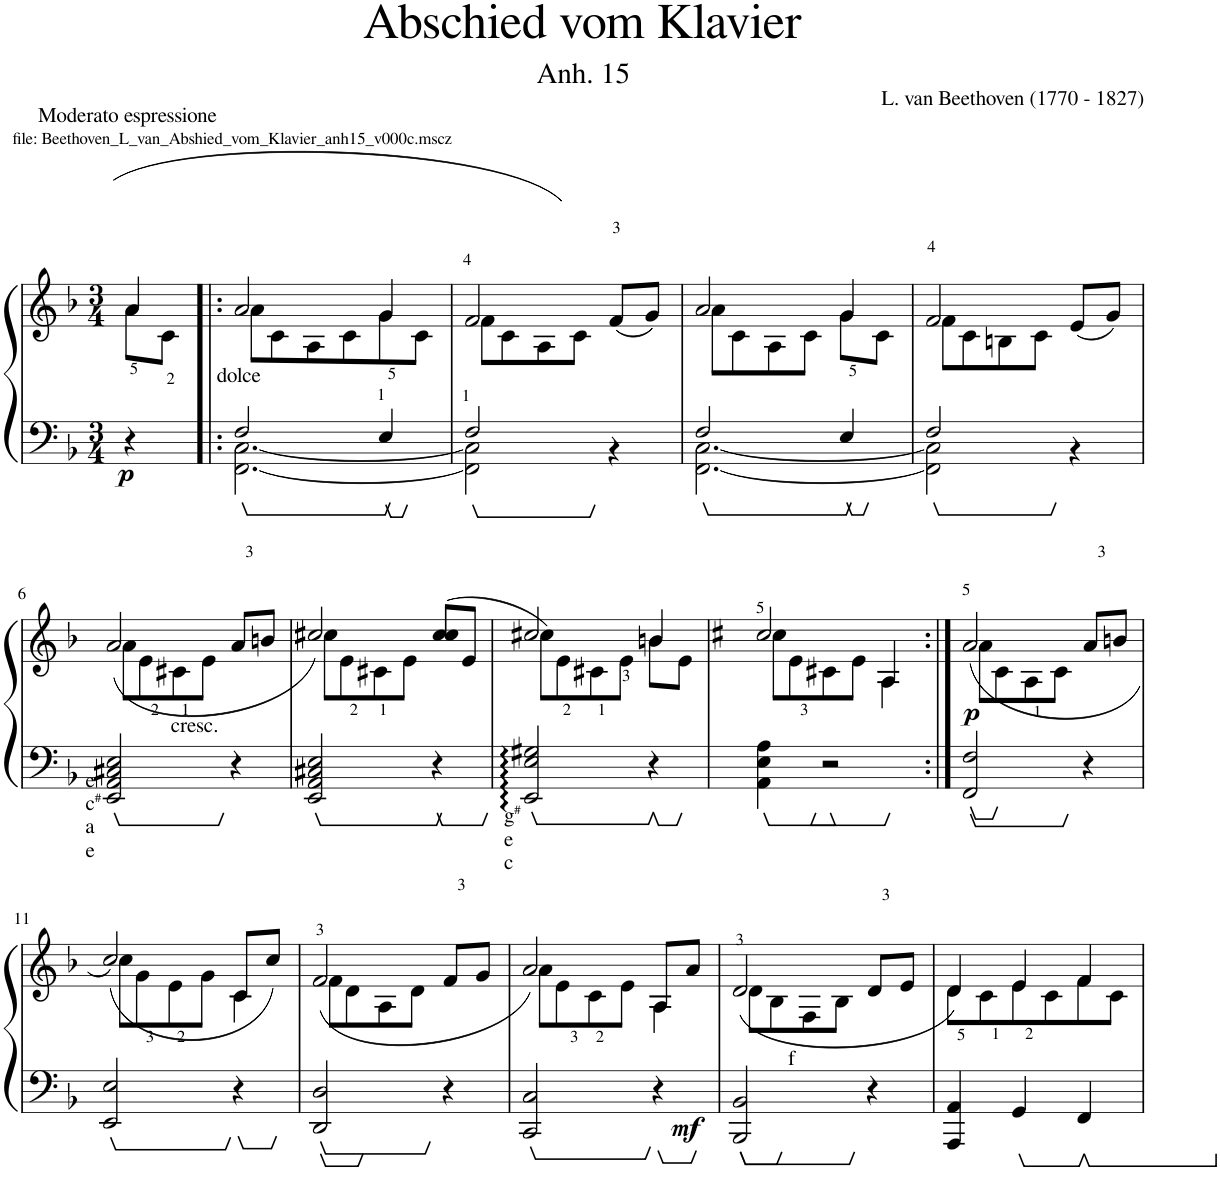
**kern	**kern	**dynam
*part1	*part1	*part1
*staff2	*staff1	*staff1/2
*I"Piano	*	*
*I'Pno.	*	*
*clefF4	*clefG2	*
*k[b-]	*k[b-]	*
*M3/4	*M3/4	*
=1	=1	=1
*	*^	*
!	!LO:TX:a:t=file&colon; Beethoven_L_van_Abshied_vom_Klavier_anh15_v000c.mscz	!	!
!	!LO:TX:a:t=Moderato espressione	!	!
!	!	!	!LO:DY:b=2
4r	(8a\L	4a/	p
.	8c<\J	.	.
=2!|:	=2!|:	=2!|:	=2!|:
*^	*	*	*
!LO:TX:a:t=dolce	!	!	!	!
2F/	[2.FF\ [2.C\	8a\L	2a/	.
.	.	8c\	.	.
.	.	8A\	.	.
.	.	8c\	.	.
4E/	.	8g\	4g/	.
.	.	8c\J	.	.
=3	=3	=3	=3	=3
2F/	2FF\] 2C\]	8f\L	2f/	.
.	.	8c\	.	.
.	.	8A\	.	.
.	.	8c\J)	.	.
4ryy	4r	(8f/L	4ryy	.
.	.	8g/J)	.	.
=4	=4	=4	=4	=4
2F/	[2.FF\ [2.C\	8a\L	2a/	.
.	.	8c\	.	.
.	.	8A\	.	.
.	.	8c\J	.	.
4E/	.	8g\L	4g/	.
.	.	8c\J	.	.
=5	=5	=5	=5	=5
2F/	2FF\] 2C\]	8f\L	2f/	.
.	.	8c\	.	.
.	.	8Bn\	.	.
.	.	8c\J	.	.
4ryy	4r	(8e/L	4ryy	.
.	.	8g/J)	.	.
*v	*v	*	*	*
!!LO:LB:g=z	!!
=6	=6	=6	=6
!LO:TX:a:t=e	!	!	!
!LO:TX:a:t=c	!	!	!
!LO:TX:a:t=#	!	!	!
!LO:TX:a:t=a	!	!	!
!LO:TX:a:t=e	!	!	!
2EE/ 2AA/ 2C#X/ 2E/	8a\L	(2a/	.
.	8e\	.	.
!	!LO:TX:b:t=cresc.	!	!
.	8c#X\	.	.
.	8e\J	.	.
4r	8a/L	4ryy	.
.	8bn/J	.	.
=7	=7	=7	=7
2EE/ 2AA/ 2C#X/ 2E/	8cc\L	2cc#X/)	.
.	8e\	.	.
.	8c#X\	.	.
.	8e\J	.	.
4r	(8cc#/L	4cc#/	.
.	8e/J	.	.
=8	=8	=8	=8
!LO:TX:b:t=g	!	!	!
!LO:TX:b:t=#	!	!	!
!LO:TX:b:t=e	!	!	!
!LO:TX:b:t=c	!	!	!
2EE/ 2E/ 2G#X/	8cc\L)	2cc#X/	.
.	8e\	.	.
.	8c#X\	.	.
.	8e\J	.	.
4r	8bn\L	4b/	.
.	8e\J	.	.
=9	=9	=9	=9
4AA\ 4E\ 4A\	8cc#X\L	2cc#/	.
.	8e\	.	.
2r	8c#X\	.	.
.	8e\J	.	.
.	4A\	4A/	.
=10:|!	=10:|!	=10:|!	=10:|!
!	!	!	!LO:DY:b
2FF/ 2F/	8a\L	(2a/	p
.	8c\	.	.
.	8A\	.	.
.	8c\J	.	.
4r	8a/L	4ryy	.
.	8bn/J	.	.
!!LO:LB:g=z	!!
=11	=11	=11	=11
2EE/ 2E/	8cc\L	2cc/)	.
.	8g\	.	.
.	8e\	.	.
.	8g\J	.	.
4r	8c/L	4c\	.
.	(8cc/J	.	.
=12	=12	=12	=12
2DD/ 2D/	8f\L	(2f/	.
.	8d\	.	.
.	8A\	.	.
.	8d\J	.	.
4r	8f/L	4ryy	.
.	8g/J	.	.
=13	=13	=13	=13
2CC/ 2C/	8a\L	2a/)	.
.	8e\	.	.
.	8c\	.	.
.	8e\J	.	.
!	!	!	!LO:DY:b=2
4r	8A/L	4A\	mf
.	8a/J	.	.
=14	=14	=14	=14
2BBB-/ 2BB-/	8d\L	(2d/	.
.	8B-\	.	.
!	!LO:TX:b:t=f	!	!
.	8F\	.	.
.	8B-\J	.	.
4r	8d/L	4ryy	.
.	8e/J	.	.
=15	=15	=15	=15
4AAA/ 4AA/	8d\L	4d/)	.
.	8c\	.	.
4GG/	8e\	4e/	.
.	8c\	.	.
4FF/	8f\	4f/	.
.	8c\J	.	.
*	*v	*v	*
=	=	=
*-	*-	*-
